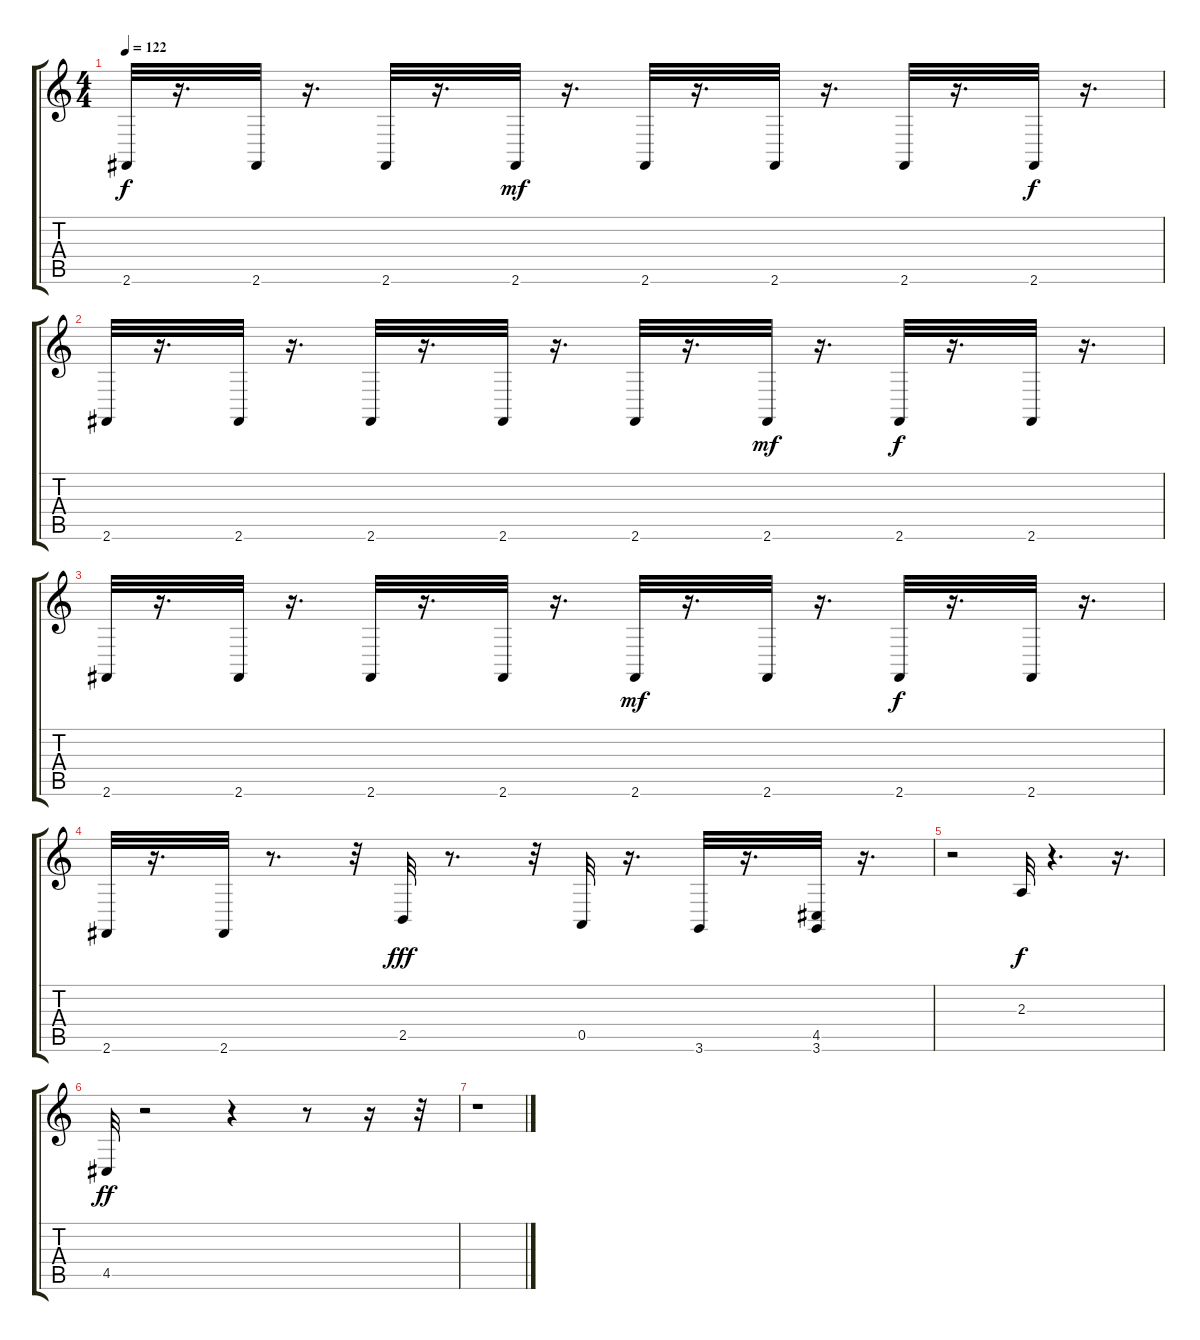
\track "" {instrument acousticgrandpiano}
\staff {score tabs}
\tuning (E4 B3 G3 D3 A2 E2) {hide}
\ts (4 4)
\tempo 122
\clef g2
\ks c
2.6.32{dy f} r.16{d} 2.6.32 r.16{d} 2.6.32 r.16{d} 2.6.32{dy mf} r.16{d} 2.6.32 r.16{d} 2.6.32 r.16{d} 2.6.32 r.16{d} 2.6.32{dy f} r.16{d} |
2.6.32 r.16{d} 2.6.32 r.16{d} 2.6.32 r.16{d} 2.6.32 r.16{d} 2.6.32 r.16{d} 2.6.32{dy mf} r.16{d} 2.6.32{dy f} r.16{d} 2.6.32 r.16{d} |
2.6.32 r.16{d} 2.6.32 r.16{d} 2.6.32 r.16{d} 2.6.32 r.16{d} 2.6.32{dy mf} r.16{d} 2.6.32 r.16{d} 2.6.32{dy f} r.16{d} 2.6.32 r.16{d} |
2.6.32 r.16{d} 2.6.32 r.8{d} r.32 2.5.32{dy fff} r.8{d} r.32 0.5.32 r.16{d} 3.6.32 r.16{d} (4.5 3.6).32 r.16{d} |
r.2 2.3.32{dy f} r.4{d} r.16{d} |
4.5.32{dy ff} r.2 r.4 r.8 r.16 r.32 |
r.1
